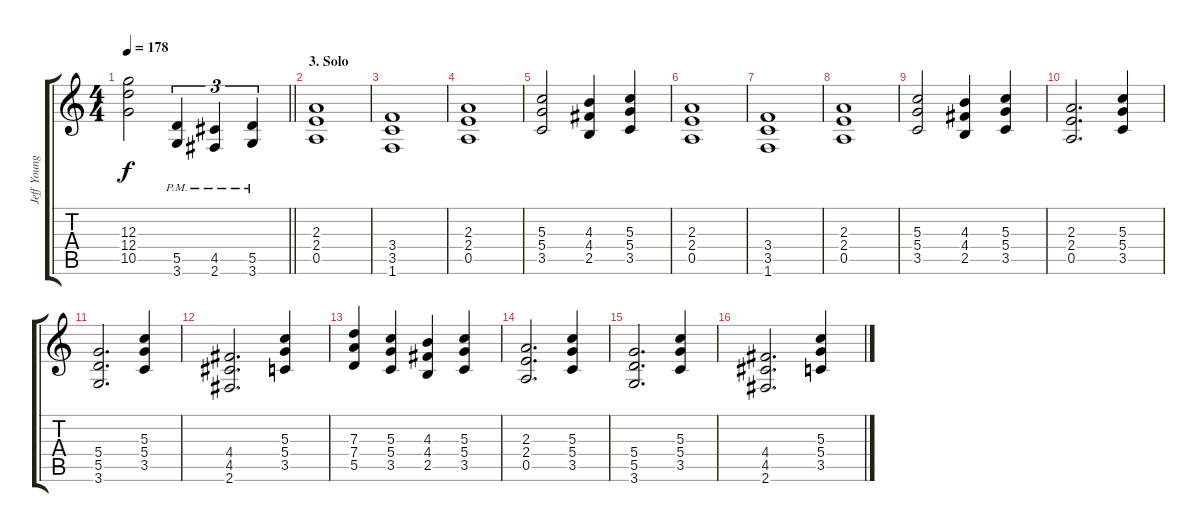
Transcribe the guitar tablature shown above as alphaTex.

\track ("Jeff Young" "Jeff Young") {instrument distortionguitar}
\staff {score tabs}
\tuning (E4 B3 G3 D3 A2 E2) {hide}
\ts (4 4)
\tempo 178
\clef g2
\barLineRight lightlight
\ks c
(12.3 12.4 10.5).2{dy f} (5.5{pm} 3.6{pm}).4{tu (3 2)} (4.5{pm} 2.6{pm}).4{tu (3 2)} (5.5{pm} 3.6{pm}).4{tu (3 2)} |
\section ("" "3. Solo")
(2.3 2.4 0.5).1 |
(3.4 3.5 1.6).1 |
(2.3 2.4 0.5).1 |
(5.3 5.4 3.5).2 (4.3 4.4 2.5).4 (5.3 5.4 3.5).4 |
(2.3 2.4 0.5).1 |
(3.4 3.5 1.6).1 |
(2.3 2.4 0.5).1 |
(5.3 5.4 3.5).2 (4.3 4.4 2.5).4 (5.3 5.4 3.5).4 |
(2.3 2.4 0.5).2{d} (5.3 5.4 3.5).4 |
(5.4 5.5 3.6).2{d} (5.3 5.4 3.5).4 |
(4.4 4.5 2.6).2{d} (5.3 5.4 3.5).4 |
(7.3 7.4 5.5).4 (5.3 5.4 3.5).4 (4.3 4.4 2.5).4 (5.3 5.4 3.5).4 |
(2.3 2.4 0.5).2{d} (5.3 5.4 3.5).4 |
(5.4 5.5 3.6).2{d} (5.3 5.4 3.5).4 |
(4.4 4.5 2.6).2{d} (5.3 5.4 3.5).4
